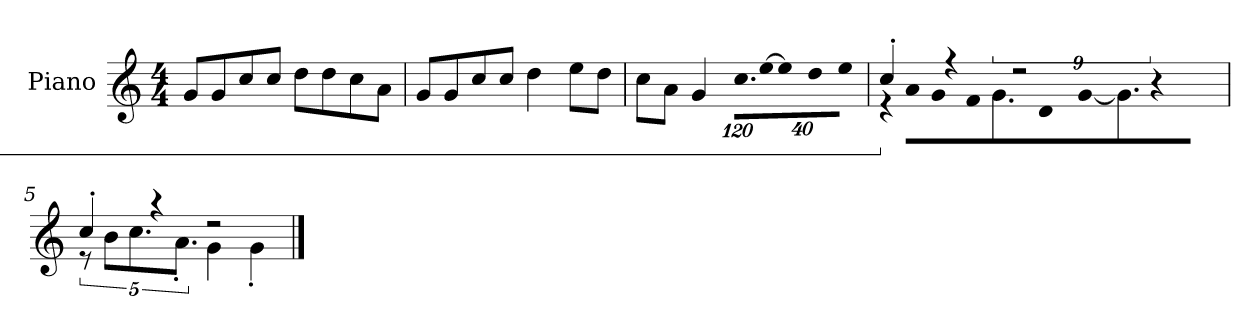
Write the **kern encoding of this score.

**kern
*part1
*staff1
*I"Piano
*I'P-no
*clefG2
*k[]
*M4/4
*MM90
=1
8g/L
8g/
8cc/
8cc/J
8dd\L
8dd\
8cc\
8a\J
=2
8g/L
8g/
8cc/
8cc/J
4dd\
8ee\L
8dd\J
=3
8cc\L
8a\J
4g/
*Xbrackettup
!LO:N:vis=16.
960%103cc\LL
!LO:N:vis=32
[640%23ee\JK
!LO:N:vis=8
960%137ee\]
!LO:N:vis=16
1920%137dd\K
!LO:N:vis=8
960%137ee\J
=4
*^
*	*brackettup
!	!LO:N:vis=8
4cc'/	640%71r
!	!LO:N:vis=8
.	640%71a\L
!	!LO:N:vis=8
.	640%71g\
4r	.
!	!LO:N:vis=8
.	640%71f\
.	9.g\
2r	.
!	!LO:N:vis=8
.	640%71d\
!	!LO:N:vis=16
.	[1920%107g\K
.	9.g\J]
!	!LO:N:vis=16
.	1920%107r
.	1920ryy
!!LO:LB:g=z	!!
=5	=5
4cc'/	10r
.	10b\L
.	10.cc\
4r	.
.	10.a'\J
2r	4g\
.	4g'\
*v	*v
==
*-
